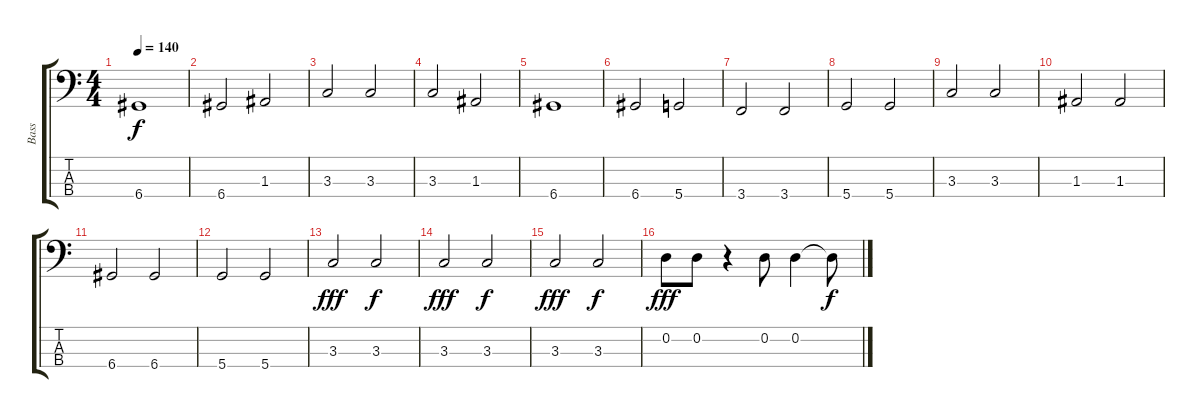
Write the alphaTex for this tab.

\track ("Bass" "Bass") {instrument electricbassfinger}
\staff {score tabs}
\tuning (G2 D2 A1 D1) {hide}
\ts (4 4)
\tempo 140
\clef f4
\ks c
6.4.1{dy f} |
6.4.2 1.3.2 |
3.3.2 3.3.2 |
3.3.2 1.3.2 |
6.4.1 |
6.4.2 5.4.2 |
3.4.2 3.4.2 |
5.4.2 5.4.2 |
3.3.2 3.3.2 |
1.3.2 1.3.2 |
6.4.2 6.4.2 |
5.4.2 5.4.2 |
3.3.2{dy fff} 3.3.2{dy f} |
3.3.2{dy fff} 3.3.2{dy f} |
3.3.2{dy fff} 3.3.2{dy f} |
0.2.8{dy fff} 0.2.8 r.4 0.2.8 0.2.4 0.2{t}.8{dy f}
